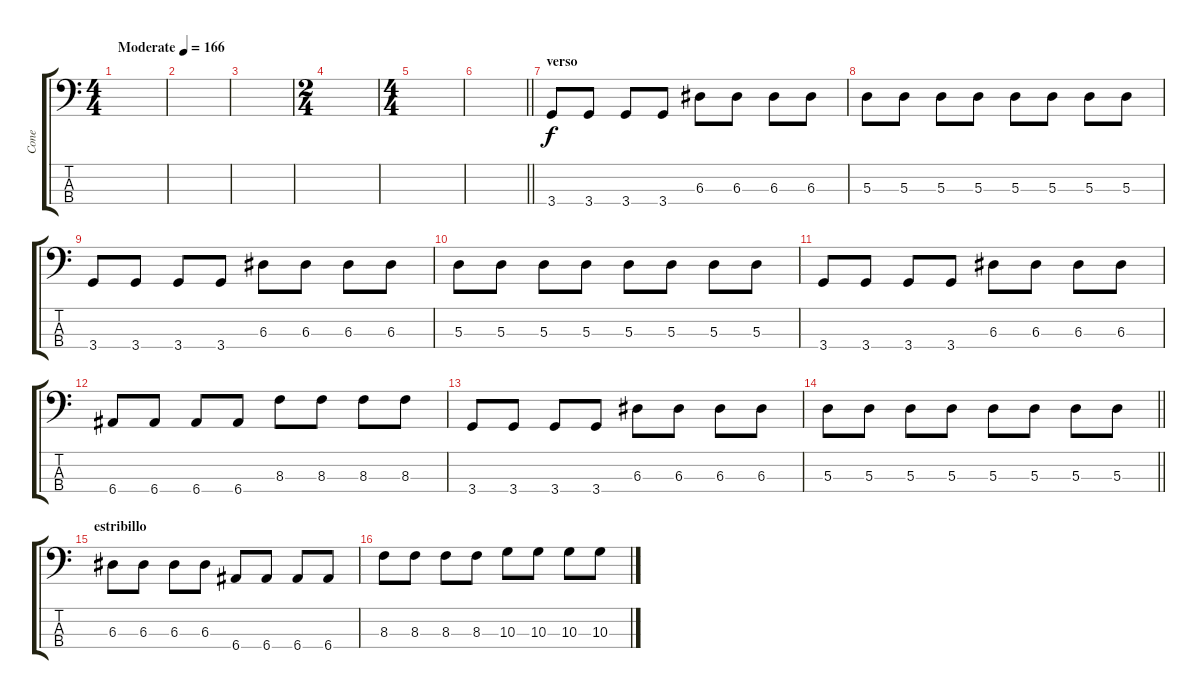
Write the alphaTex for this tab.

\track ("Cone" "Cone") {instrument electricbassfinger}
\staff {score tabs}
\tuning (G2 D2 A1 E1) {hide}
\ts (4 4)
\tempo (166 "Moderate")
\clef f4
\ks c
|
|
|
\ts (2 4)
|
\ts (4 4)
|
\barLineRight lightlight
|
\section ("" "verso")
3.4.8 3.4.8 3.4.8 3.4.8 6.3.8 6.3.8 6.3.8 6.3.8 |
5.3.8 5.3.8 5.3.8 5.3.8 5.3.8 5.3.8 5.3.8 5.3.8 |
3.4.8 3.4.8 3.4.8 3.4.8 6.3.8 6.3.8 6.3.8 6.3.8 |
5.3.8 5.3.8 5.3.8 5.3.8 5.3.8 5.3.8 5.3.8 5.3.8 |
3.4.8 3.4.8 3.4.8 3.4.8 6.3.8 6.3.8 6.3.8 6.3.8 |
6.4.8 6.4.8 6.4.8 6.4.8 8.3.8 8.3.8 8.3.8 8.3.8 |
3.4.8 3.4.8 3.4.8 3.4.8 6.3.8 6.3.8 6.3.8 6.3.8 |
\barLineRight lightlight
5.3.8 5.3.8 5.3.8 5.3.8 5.3.8 5.3.8 5.3.8 5.3.8 |
\section ("" "estribillo")
6.3.8 6.3.8 6.3.8 6.3.8 6.4.8 6.4.8 6.4.8 6.4.8 |
8.3.8 8.3.8 8.3.8 8.3.8 10.3.8 10.3.8 10.3.8 10.3.8
